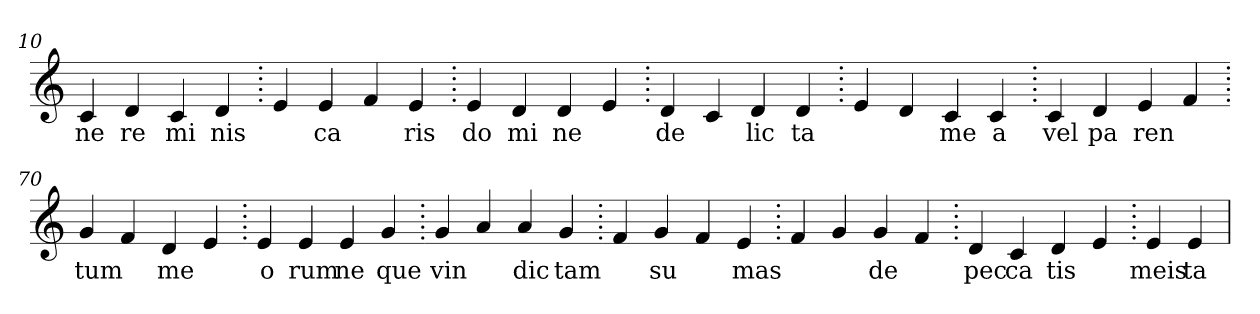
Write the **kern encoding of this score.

**kern	**text
*part1	*part1
*staff1	*staff1
*clefG2	*
=10.	=10.
4c	ne
4d	re
4c	mi
4d	nis
=20.	=20.
4e	.
4e	ca
4f	.
4e	ris
=30.	=30.
4e	do
4d	mi
4d	ne
4e	.
=40.	=40.
4d	de
4c	.
4d	lic
4d	ta
=50.	=50.
4e	.
4d	.
4c	me
4c	a
=60.	=60.
4c	vel
4d	pa
4e	ren
4f	.
=70.	=70.
4g	tum
4f	.
4d	me
4e	.
=80.	=80.
4e	o
4e	rum
4e	ne
4g	que
=90.	=90.
4g	vin
4a	.
4a	dic
4g	tam
=100.	=100.
4f	.
4g	su
4f	.
4e	mas
=110.	=110.
4f	.
4g	.
4g	de
4f	.
=120.	=120.
4d	pec
4c	ca
4d	tis
4e	.
=130.	=130.
4e	meis
4e	ta
=	=
*-	*-
